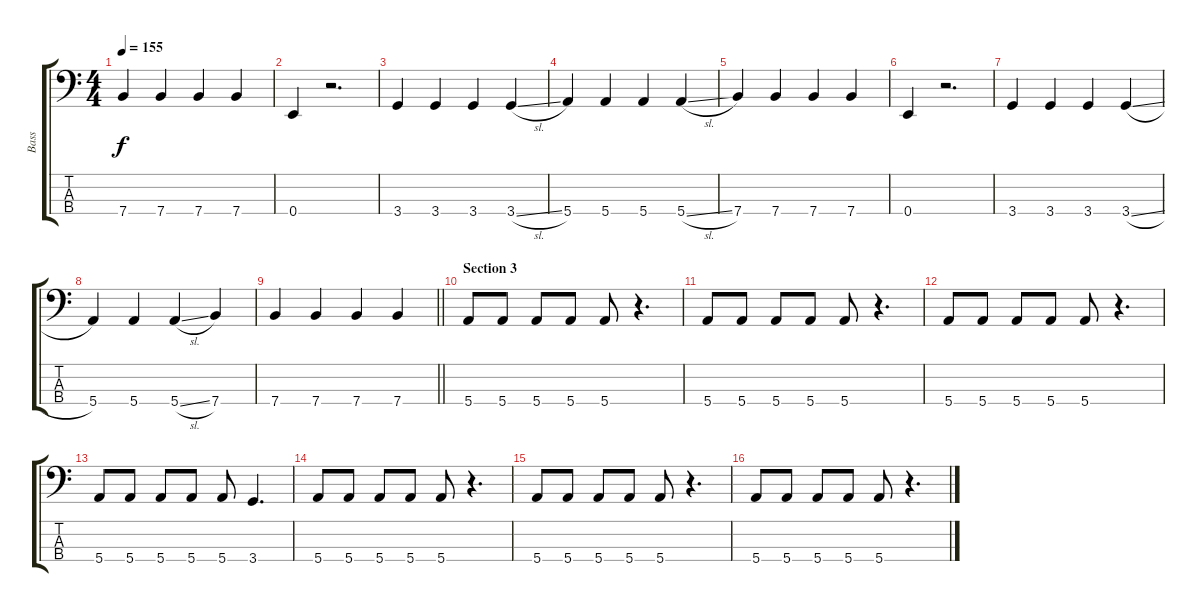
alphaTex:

\track ("Bass" "Bass") {instrument electricbassfinger}
\staff {score tabs}
\tuning (G2 D2 A1 E1) {hide}
\ts (4 4)
\tempo 155
\clef f4
\ks c
7.4.4{dy f} 7.4.4 7.4.4 7.4.4 |
0.4.4 r.2{d} |
3.4.4 3.4.4 3.4.4 3.4{sl}.4 |
5.4.4 5.4.4 5.4.4 5.4{sl}.4 |
7.4.4 7.4.4 7.4.4 7.4.4 |
0.4.4 r.2{d} |
3.4.4 3.4.4 3.4.4 3.4{sl}.4 |
5.4.4 5.4.4 5.4{sl}.4 7.4.4 |
\barLineRight lightlight
7.4.4 7.4.4 7.4.4 7.4.4 |
\section ("" "Section 3")
5.4.8 5.4.8 5.4.8 5.4.8 5.4.8 r.4{d} |
5.4.8 5.4.8 5.4.8 5.4.8 5.4.8 r.4{d} |
5.4.8 5.4.8 5.4.8 5.4.8 5.4.8 r.4{d} |
5.4.8 5.4.8 5.4.8 5.4.8 5.4.8 3.4.4{d} |
5.4.8 5.4.8 5.4.8 5.4.8 5.4.8 r.4{d} |
5.4.8 5.4.8 5.4.8 5.4.8 5.4.8 r.4{d} |
5.4.8 5.4.8 5.4.8 5.4.8 5.4.8 r.4{d}
